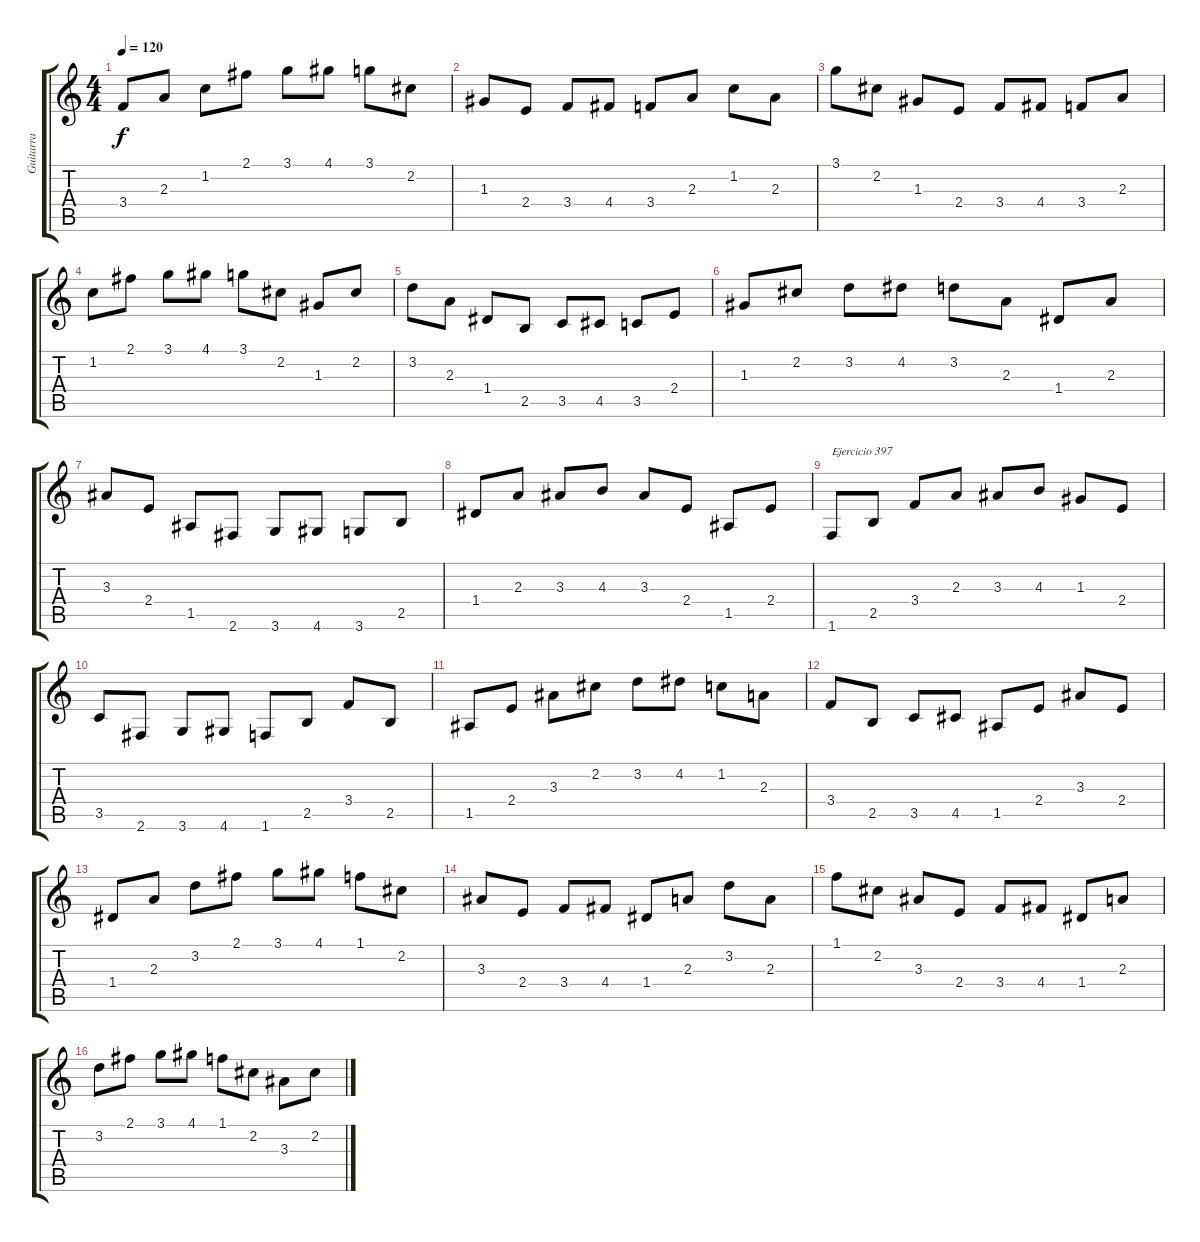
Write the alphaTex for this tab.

\track ("Guitarra" "Guitarra") {instrument acousticguitarnylon}
\staff {score tabs}
\tuning (E4 B3 G3 D3 A2 E2) {hide}
\ts (4 4)
\tempo 120
\clef g2
\ks c
3.4.8{dy f} 2.3.8 1.2.8 2.1.8 3.1.8 4.1.8 3.1.8 2.2.8 |
1.3.8 2.4.8 3.4.8 4.4.8 3.4.8 2.3.8 1.2.8 2.3.8 |
3.1.8 2.2.8 1.3.8 2.4.8 3.4.8 4.4.8 3.4.8 2.3.8 |
1.2.8 2.1.8 3.1.8 4.1.8 3.1.8 2.2.8 1.3.8 2.2.8 |
3.2.8 2.3.8 1.4.8 2.5.8 3.5.8 4.5.8 3.5.8 2.4.8 |
1.3.8 2.2.8 3.2.8 4.2.8 3.2.8 2.3.8 1.4.8 2.3.8 |
3.3.8 2.4.8 1.5.8 2.6.8 3.6.8 4.6.8 3.6.8 2.5.8 |
1.4.8 2.3.8 3.3.8 4.3.8 3.3.8 2.4.8 1.5.8 2.4.8 |
1.6.8{txt "Ejercicio 397"} 2.5.8 3.4.8 2.3.8 3.3.8 4.3.8 1.3.8 2.4.8 |
3.5.8 2.6.8 3.6.8 4.6.8 1.6.8 2.5.8 3.4.8 2.5.8 |
1.5.8 2.4.8 3.3.8 2.2.8 3.2.8 4.2.8 1.2.8 2.3.8 |
3.4.8 2.5.8 3.5.8 4.5.8 1.5.8 2.4.8 3.3.8 2.4.8 |
1.4.8 2.3.8 3.2.8 2.1.8 3.1.8 4.1.8 1.1.8 2.2.8 |
3.3.8 2.4.8 3.4.8 4.4.8 1.4.8 2.3.8 3.2.8 2.3.8 |
1.1.8 2.2.8 3.3.8 2.4.8 3.4.8 4.4.8 1.4.8 2.3.8 |
3.2.8 2.1.8 3.1.8 4.1.8 1.1.8 2.2.8 3.3.8 2.2.8
